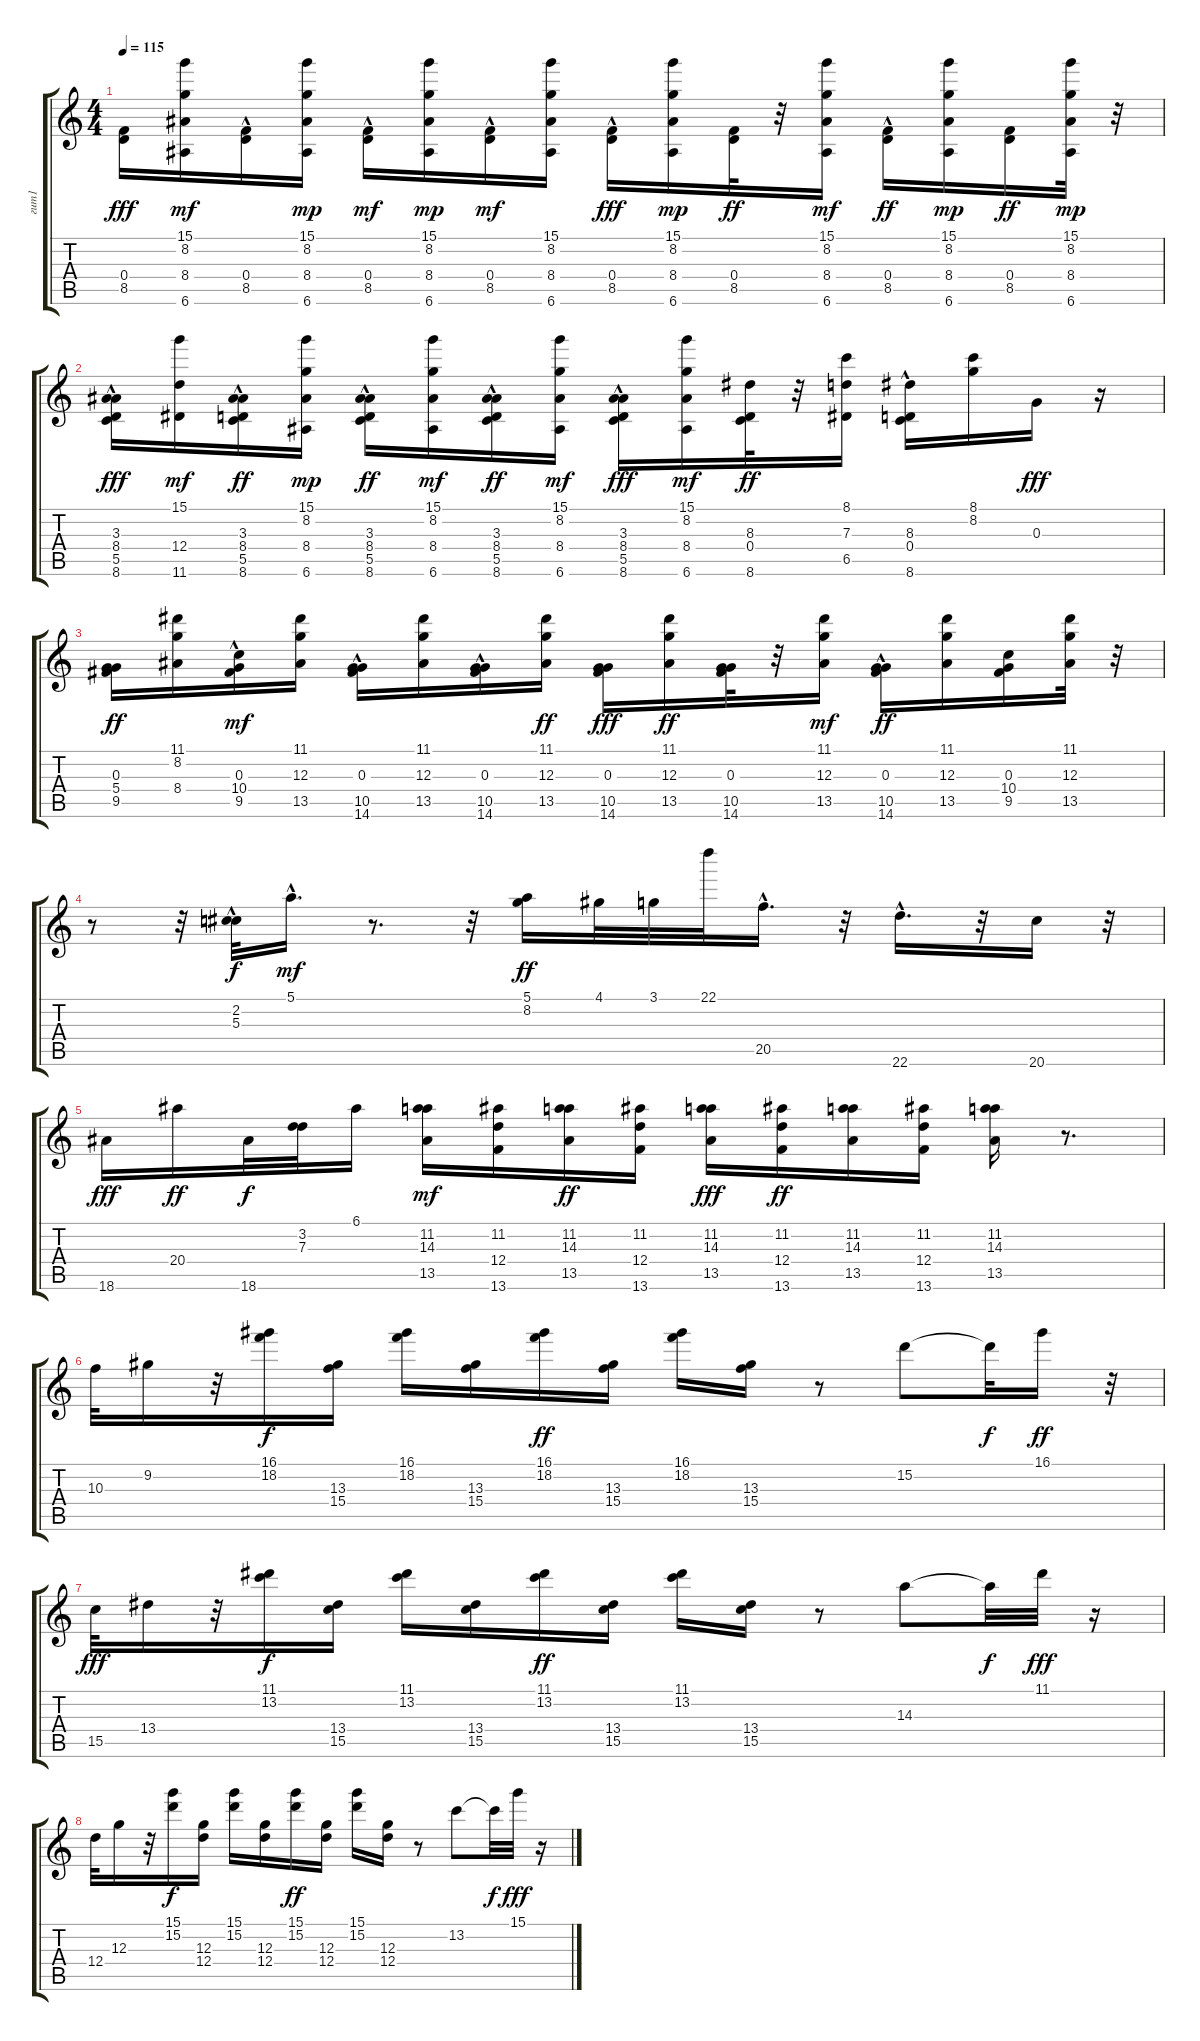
\track ("гит1" "гит1") {instrument acousticguitarsteel}
\staff {score tabs}
\tuning (E4 B3 G3 D3 A2 E2) {hide}
\ts (4 4)
\tempo 115
\clef g2
\ks c
(0.4 8.5).16{dy fff} (15.1 8.2 8.4 6.6).16{dy mf} (0.4{hac} 8.5).16 (15.1 8.2 8.4 6.6).16{dy mp} (0.4{hac} 8.5).16{dy mf} (15.1 8.2 8.4 6.6).16{dy mp} (0.4{hac} 8.5).16{dy mf} (15.1 8.2 8.4 6.6).16 (0.4{hac} 8.5).16{dy fff} (15.1 8.2 8.4 6.6).16{dy mp} (0.4 8.5).32{dy ff} r.32 (15.1 8.2 8.4 6.6).16{dy mf} (0.4{hac} 8.5).16{dy ff} (15.1 8.2 8.4 6.6).16{dy mp} (0.4 8.5).16{dy ff} (15.1 8.2 8.4 6.6).32{dy mp} r.32 |
(3.3 8.4 5.5{hac} 8.6).16{dy fff} (15.1 12.4 11.6).16{dy mf} (3.3 8.4 5.5{hac} 8.6).16{dy ff} (15.1 8.2 8.4 6.6).16{dy mp} (3.3 8.4 5.5{hac} 8.6).16{dy ff} (15.1 8.2 8.4 6.6).16{dy mf} (3.3 8.4 5.5{hac} 8.6).16{dy ff} (15.1 8.2 8.4 6.6).16{dy mf} (3.3 8.4 5.5{hac} 8.6).16{dy fff} (15.1 8.2 8.4 6.6).16{dy mf} (8.3 0.4 8.6).32{dy ff} r.32 (8.1 7.3 6.5).16 (8.3 0.4{hac} 8.6).16 (8.1 8.2).16 0.3.16{dy fff} r.16 |
(0.3 5.4 9.5).16{dy ff} (11.1 8.2 8.4).16 (0.3{hac} 10.4 9.5).16{dy mf} (11.1 12.3 13.5).16 (0.3{hac} 10.5 14.6).16 (11.1 12.3 13.5).16 (0.3{hac} 10.5 14.6).16 (11.1 12.3 13.5).16{dy ff} (0.3 10.5 14.6).16{dy fff} (11.1 12.3 13.5).16{dy ff} (0.3 10.5 14.6).32 r.32 (11.1 12.3 13.5).16{dy mf} (0.3{hac} 10.5 14.6).16{dy ff} (11.1 12.3 13.5).16 (0.3 10.4 9.5).16 (11.1 12.3 13.5).32 r.32 |
r.8 r.32 (2.2{hac} 5.3{hac}).32{dy f} 5.1{hac}.16{d dy mf} r.8{d} r.32 (5.1 8.2).16{dy ff} 4.1.32 3.1.32 22.1.32 20.5{hac}.16{d} r.32 22.6{hac}.16{d} r.32 20.6.16 r.32 |
18.6.16{dy fff} 20.4.16{dy ff} 18.6.32{dy f} (3.2 7.3).32 6.1.16 (11.2 14.3 13.5).16{dy mf} (11.2 12.4 13.6).16 (11.2 14.3 13.5).16{dy ff} (11.2 12.4 13.6).16 (11.2 14.3 13.5).16{dy fff} (11.2 12.4 13.6).16{dy ff} (11.2 14.3 13.5).16 (11.2 12.4 13.6).16 (11.2 14.3 13.5).16 r.8{d} |
10.3.32 9.2.16 r.32 (16.1 18.2).16{dy f} (13.3 15.4).16 (16.1 18.2).16 (13.3 15.4).16 (16.1 18.2).16{dy ff} (13.3 15.4).16 (16.1 18.2).16 (13.3 15.4).16 r.8 15.2.8 15.2{t}.32{dy f} 16.1.16{dy ff} r.32 |
15.5.32{dy fff} 13.4.16 r.32 (11.1 13.2).16{dy f} (13.4 15.5).16 (11.1 13.2).16 (13.4 15.5).16 (11.1 13.2).16{dy ff} (13.4 15.5).16 (11.1 13.2).16 (13.4 15.5).16 r.8 14.3.8 14.3{t}.32{dy f} 11.1.32{dy fff} r.16 |
12.4.32 12.3.16 r.32 (15.1 15.2).16{dy f} (12.3 12.4).16 (15.1 15.2).16 (12.3 12.4).16 (15.1 15.2).16{dy ff} (12.3 12.4).16 (15.1 15.2).16 (12.3 12.4).16 r.8 13.2.8 13.2{t}.32{dy f} 15.1.32{dy fff} r.16
